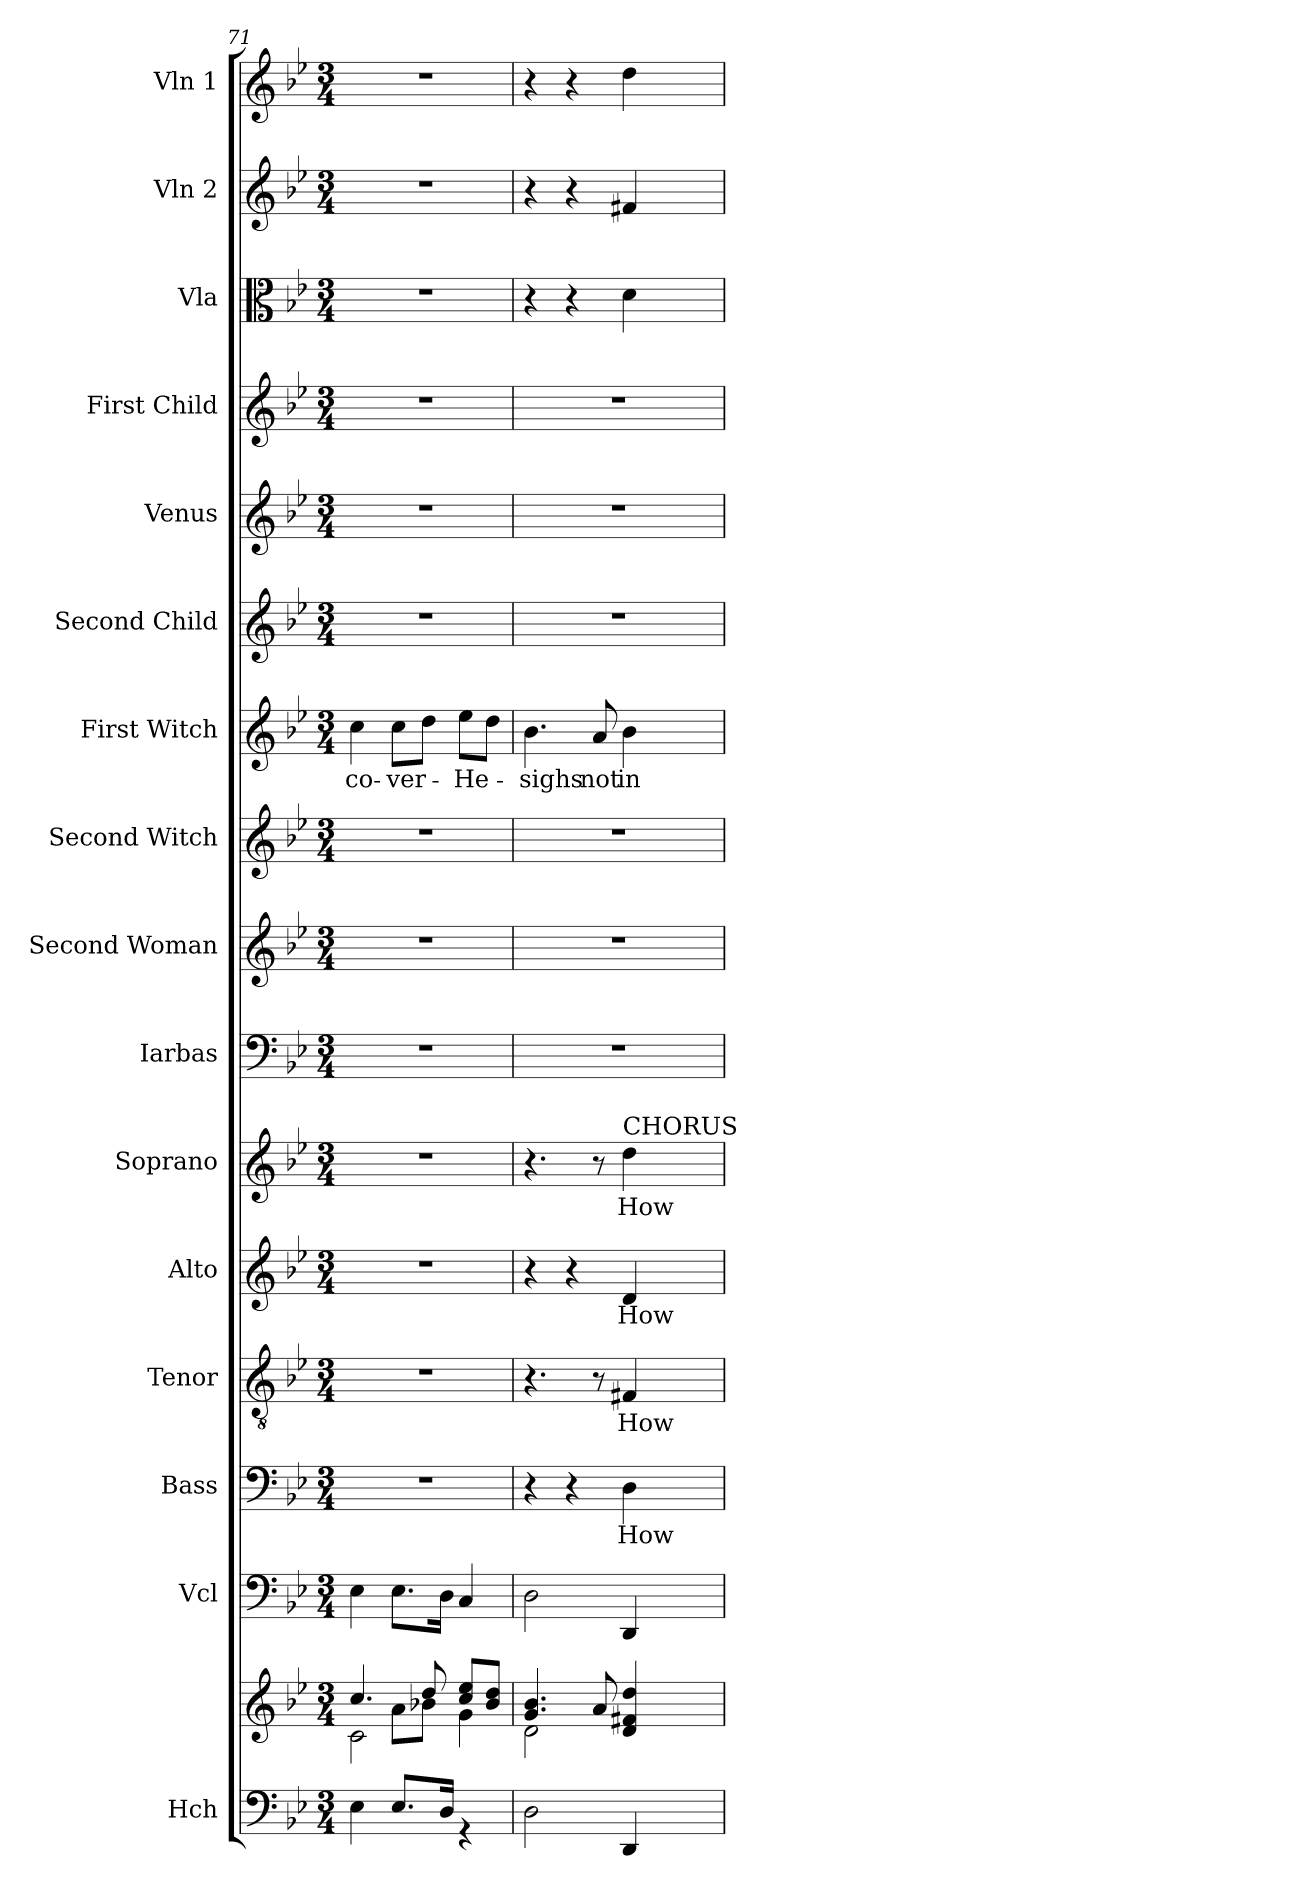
**kern	**kern	**kern	**kern	**text	**kern	**text	**kern	**text	**kern	**text	**kern	**kern	**kern	**kern	**text	**kern	**kern	**kern	**kern	**kern	**kern
*part16	*part16	*part15	*part14	*part14	*part13	*part13	*part12	*part12	*part11	*part11	*part10	*part9	*part8	*part7	*part7	*part6	*part5	*part4	*part3	*part2	*part1
*staff17	*staff16	*staff15	*staff14	*staff14	*staff13	*staff13	*staff12	*staff12	*staff11	*staff11	*staff10	*staff9	*staff8	*staff7	*staff7	*staff6	*staff5	*staff4	*staff3	*staff2	*staff1
*I"Hch	*	*I"Vcl	*I"Bass	*	*I"Tenor	*	*I"Alto	*	*I"Soprano	*	*I"Iarbas	*I"Second Woman	*I"Second Witch	*I"First Witch	*	*I"Second Child	*I"Venus	*I"First Child	*I"Vla	*I"Vln 2	*I"Vln 1
*I'Hch.	*	*I'Vc.	*I'B.	*	*I'T.	*	*I'A.	*	*I'S.	*	*I'I.	*I'2W	*I'W2.	*I'W1	*	*I'C2.	*I'V.	*I'C1	*I'Vla.	*I'Vln.	*I'Vln.
*clefF4	*clefG2	*clefF4	*clefF4	*	*clefGv2	*	*clefG2	*	*clefG2	*	*clefF4	*clefG2	*clefG2	*clefG2	*	*clefG2	*clefG2	*clefG2	*clefC3	*clefG2	*clefG2
*k[b-e-]	*k[b-e-]	*k[b-e-]	*k[b-e-]	*	*k[b-e-]	*	*k[b-e-]	*	*k[b-e-]	*	*k[b-e-]	*k[b-e-]	*k[b-e-]	*k[b-e-]	*	*k[b-e-]	*k[b-e-]	*k[b-e-]	*k[b-e-]	*k[b-e-]	*k[b-e-]
*M3/4	*M3/4	*M3/4	*M3/4	*	*M3/4	*	*M3/4	*	*M3/4	*	*M3/4	*M3/4	*M3/4	*M3/4	*	*M3/4	*M3/4	*M3/4	*M3/4	*M3/4	*M3/4
=71	=71	=71	=71	=71	=71	=71	=71	=71	=71	=71	=71	=71	=71	=71	=71	=71	=71	=71	=71	=71	=71
*	*^	*	*	*	*	*	*	*	*	*	*	*	*	*	*	*	*	*	*	*	*
*	*	*^	*	*	*	*	*	*	*	*	*	*	*	*	*	*	*	*	*	*	*	*
*	*	*	*^	*	*	*	*	*	*	*	*	*	*	*	*	*	*	*	*	*	*	*	*
!	!	!	!	!	!	!	!	!	!	!	!	!	!	!	!	!	!	!LO:LY:b	!	!	!	!	!	!
4E-\	4.cc/	2ryy	2c\	4ryy	4E-\	2.r	.	2.r	.	2.r	.	2.r	.	2.r	2.r	2.r	4cc\	-co-	2.r	2.r	2.r	2.r	2.r	2.r
!	!	!	!	!	!	!	!	!	!	!	!	!	!	!	!	!	!	!LO:LY:b	!	!	!	!	!	!
8.E-/L	.	.	.	8a\L	8.E-\L	.	.	.	.	.	.	.	.	.	.	.	8cc\L	-ver-	.	.	.	.	.	.
.	8dd/	.	.	8b-X\J	.	.	.	.	.	.	.	.	.	.	.	.	8dd\J	.	.	.	.	.	.	.
16D/Jk	.	.	.	.	16D\Jk	.	.	.	.	.	.	.	.	.	.	.	.	.	.	.	.	.	.	.
!	!	!	!	!	!	!	!	!	!	!	!	!	!	!	!	!	!	!LO:LY:b	!	!	!	!	!	!
4rGG	8cc/ 8ee-/L	4g\	4ryy	4ryy	4C/	.	.	.	.	.	.	.	.	.	.	.	8ee-\L	-He-	.	.	.	.	.	.
.	8b-/ 8dd/J	.	.	.	.	.	.	.	.	.	.	.	.	.	.	.	8dd\J	.	.	.	.	.	.	.
*	*	*v	*v	*v	*	*	*	*	*	*	*	*	*	*	*	*	*	*	*	*	*	*	*	*
=72	=72	=72	=72	=72	=72	=72	=72	=72	=72	=72	=72	=72	=72	=72	=72	=72	=72	=72	=72	=72	=72	=72
!	!	!	!	!	!	!	!	!	!	!	!	!	!	!	!	!LO:LY:b	!	!	!	!	!	!
2D\	4.g/ 4.b-/	2d\	2D\	4r	.	4.r	.	4r	.	4.r	.	2.r	2.r	2.r	4.b-\	sighs	2.r	2.r	2.r	4r	4r	4r
.	.	.	.	4r	.	.	.	4r	.	.	.	.	.	.	.	.	.	.	.	4r	4r	4r
!	!	!	!	!	!	!	!	!	!	!	!	!	!	!	!	!LO:LY:b	!	!	!	!	!	!
.	8a/	.	.	.	.	8r	.	.	.	8r	.	.	.	.	8a/	not	.	.	.	.	.	.
!	!	!	!	!	!	!	!	!	!	!LO:TX:a:t=CHORUS	!	!	!	!	!	!	!	!	!	!	!	!
!	!	!	!	!	!LO:LY:b	!	!LO:LY:b	!	!LO:LY:b	!	!LO:LY:b	!	!	!	!	!LO:LY:b	!	!	!	!	!	!
4DD/	4d/ 4f#X/ 4dd/	4ryy	4DD/	4D\	How	4F#X/	How	4d/	How	4dd\	How	.	.	.	4b-\	in	.	.	.	4d\	4f#X/	4dd\
*	*v	*v	*	*	*	*	*	*	*	*	*	*	*	*	*	*	*	*	*	*	*	*
=	=	=	=	=	=	=	=	=	=	=	=	=	=	=	=	=	=	=	=	=	=
*-	*-	*-	*-	*-	*-	*-	*-	*-	*-	*-	*-	*-	*-	*-	*-	*-	*-	*-	*-	*-	*-
